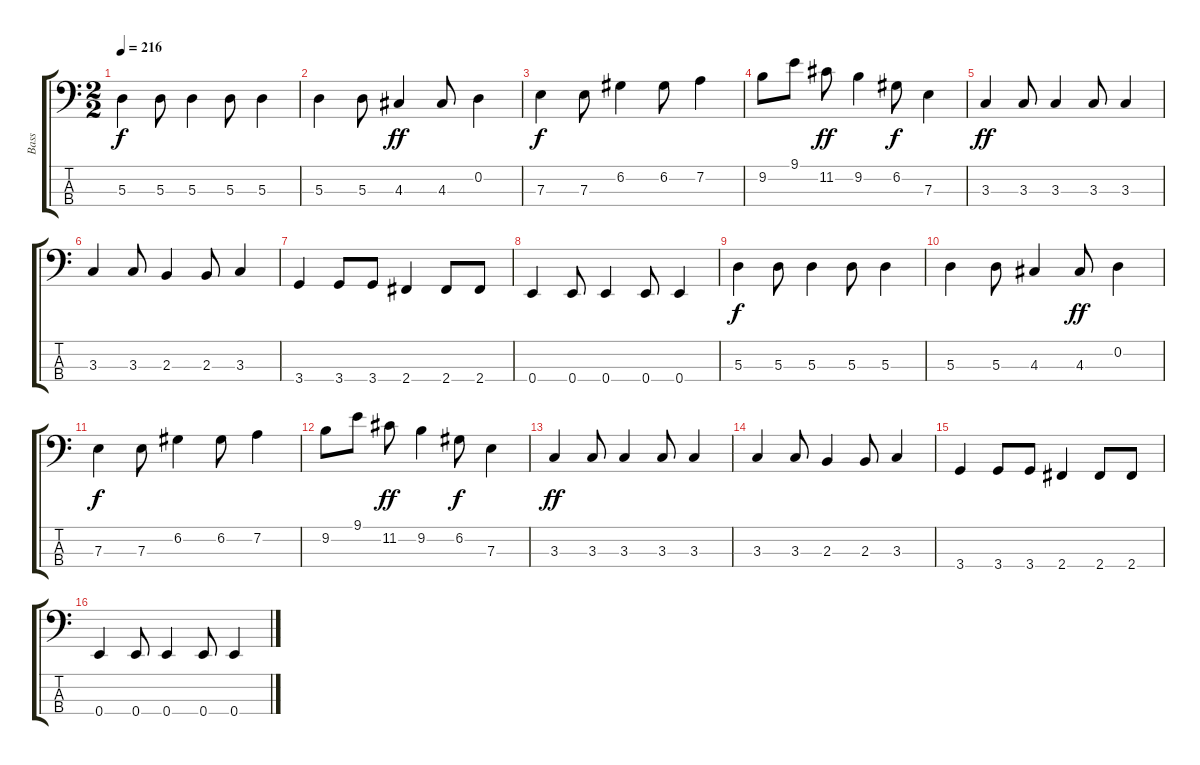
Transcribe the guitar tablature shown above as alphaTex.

\track ("Bass" "Bass") {instrument electricbassfinger}
\staff {score tabs}
\tuning (G2 D2 A1 E1) {hide}
\ts (2 2)
\tempo 216
\clef f4
\ks c
5.3.4{dy f} 5.3.8 5.3.4 5.3.8 5.3.4 |
5.3.4 5.3.8 4.3.4{dy ff} 4.3.8 0.2.4 |
7.3.4{dy f} 7.3.8 6.2.4 6.2.8 7.2.4 |
9.2.8 9.1.8 11.2.8{dy ff} 9.2.4 6.2.8{dy f} 7.3.4 |
3.3.4{dy ff} 3.3.8 3.3.4 3.3.8 3.3.4 |
3.3.4 3.3.8 2.3.4 2.3.8 3.3.4 |
3.4.4 3.4.8 3.4.8 2.4.4 2.4.8 2.4.8 |
0.4.4 0.4.8 0.4.4 0.4.8 0.4.4 |
5.3.4{dy f} 5.3.8 5.3.4 5.3.8 5.3.4 |
5.3.4 5.3.8 4.3.4 4.3.8{dy ff} 0.2.4 |
7.3.4{dy f} 7.3.8 6.2.4 6.2.8 7.2.4 |
9.2.8 9.1.8 11.2.8{dy ff} 9.2.4 6.2.8{dy f} 7.3.4 |
3.3.4{dy ff} 3.3.8 3.3.4 3.3.8 3.3.4 |
3.3.4 3.3.8 2.3.4 2.3.8 3.3.4 |
3.4.4 3.4.8 3.4.8 2.4.4 2.4.8 2.4.8 |
0.4.4 0.4.8 0.4.4 0.4.8 0.4.4
